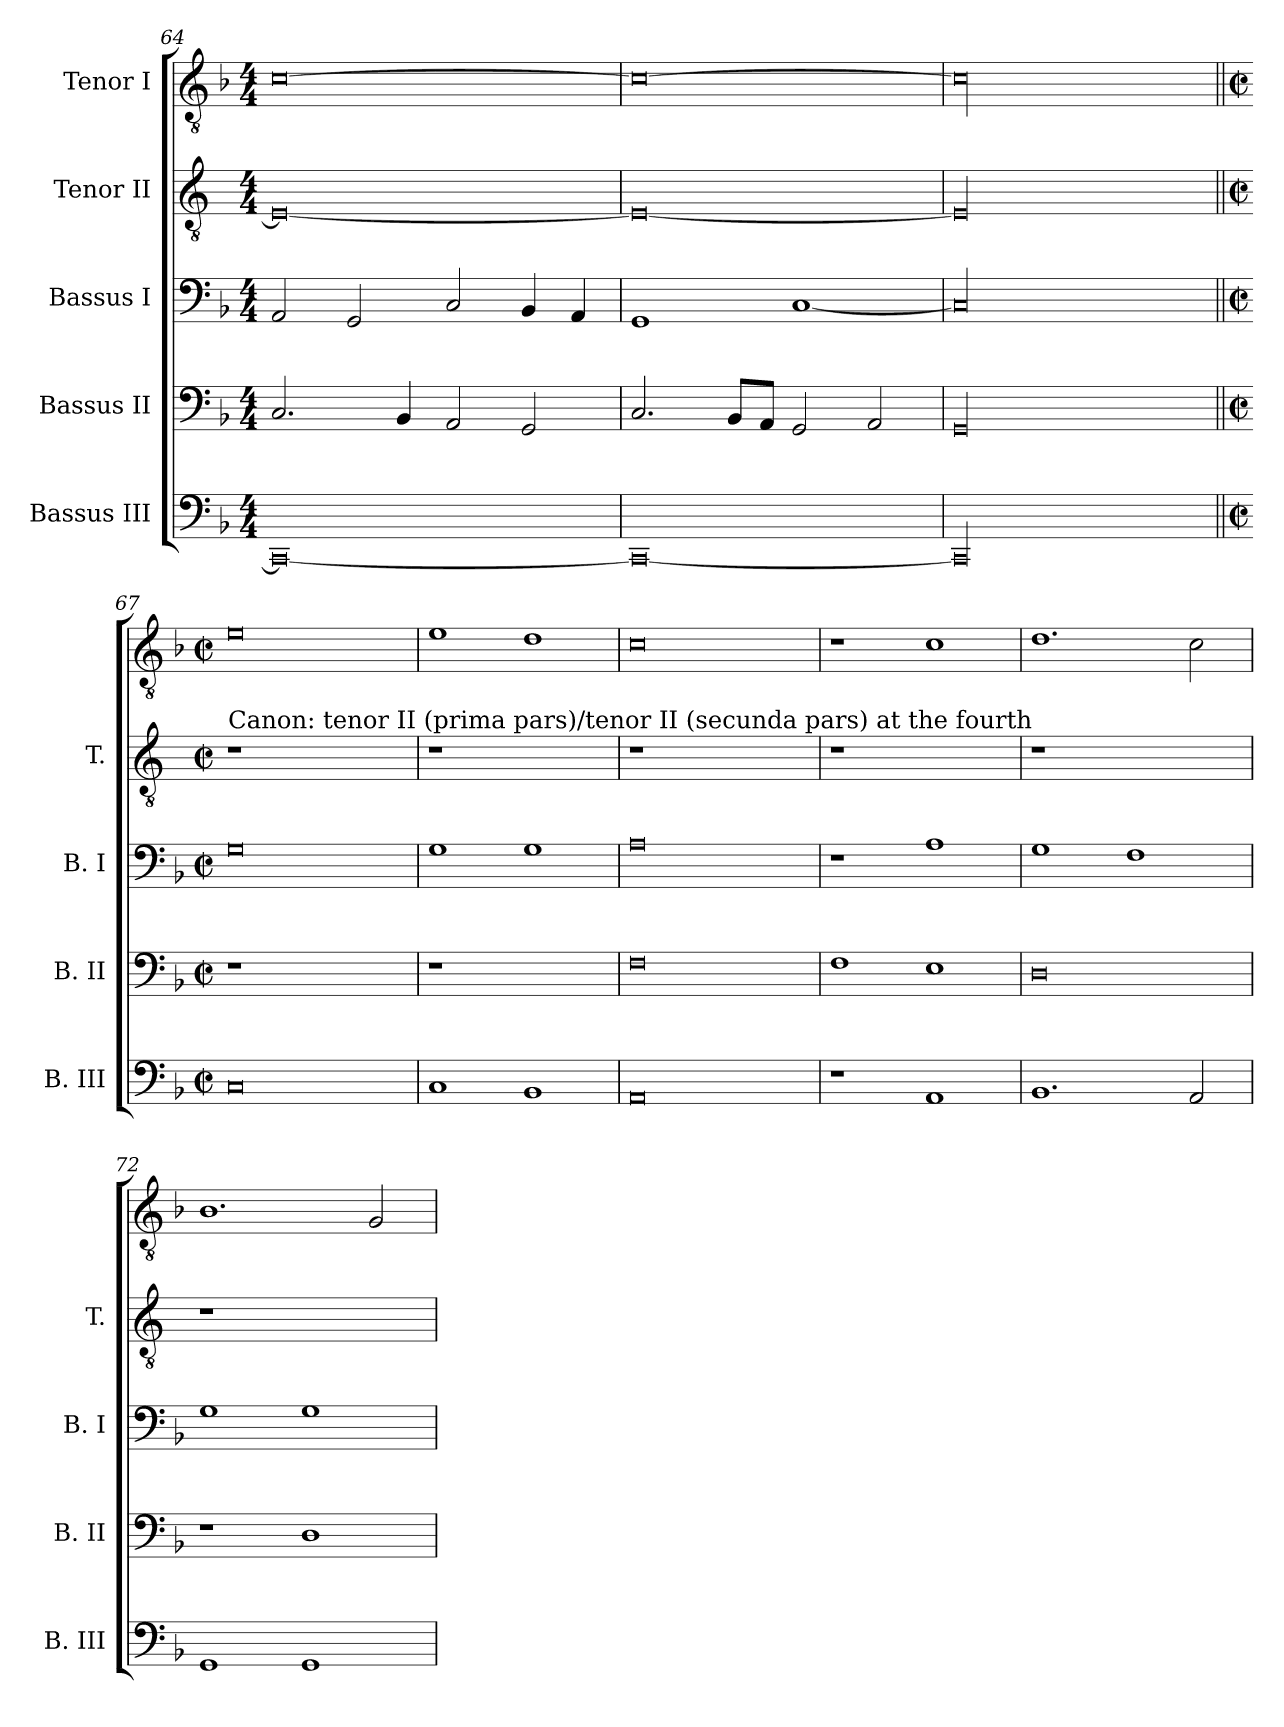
**kern	**kern	**kern	**kern	**kern
*part5	*part4	*part3	*part2	*part1
*staff5	*staff4	*staff3	*staff2	*staff1
*I"Bassus III	*I"Bassus II	*I"Bassus I	*I"Tenor II	*I"Tenor I
*I'B. III	*I'B. II	*I'B. I	*I'T.	*
*clefF4	*clefF4	*clefF4	*clefGv2	*clefGv2
*	*	*	*ITrd7c12	*ITrd7c12
*k[b-]	*k[b-]	*k[b-]	*k[]	*k[b-]
*F:	*F:	*F:	*C:	*F:
*M4/4	*M4/4	*M4/4	*M4/4	*M4/4
=64	=64	=64	=64	=64
0CCi_<	2.Ci/	2AAi/	0EEi_<	[>0Ci
.	.	2GGi/	.	.
.	4BB-i/	.	.	.
.	2AAi/	2Ci/	.	.
.	2GGi/	4BB-i/	.	.
.	.	4AAi/	.	.
=65	=65	=65	=65	=65
0CCi_<	2.Ci/	1GGi	0EEi_<	0Ci_>
.	8BB-i/L	.	.	.
.	8AAi/J	.	.	.
.	2GGi/	[<1Ci	.	.
.	2AAi/	.	.	.
=66	=66	=66	=66	=66
00CCi]	00GGi	00Ci]	00EEi]	00Ci]
!!LO:PB:g=z
=67||	=67||	=67||	=67||	=67||
*M2/2	*M2/2	*M2/2	*M2/2	*M2/2
*met(c|)	*met(c|)	*met(c|)	*met(c|)	*met(c|)
!	!	!	!LO:TX:a:t=Canon&colon; tenor II (prima pars)/tenor II (secunda pars) at the fourth	!
!	!LO:N:vis=1	!	!LO:N:vis=1	!
0Ci	1r	0Gi	1r	0Ei
.	1ryy	.	1ryy	.
=68	=68	=68	=68	=68
!	!LO:N:vis=1	!	!LO:N:vis=1	!
1Ci	1r	1Gi	1r	1Ei
1BB-i	1ryy	1Gi	1ryy	1Di
=69	=69	=69	=69	=69
!	!	!	!LO:N:vis=1	!
0AAi	0Fi	0Ai	1r	0Ci
.	.	.	1ryy	.
=70	=70	=70	=70	=70
!	!	!	!LO:N:vis=1	!
1r	1Fi	1r	1r	1r
1AAi	1Ei	1Ai	1ryy	1Ci
=71	=71	=71	=71	=71
!	!	!	!LO:N:vis=1	!
1.BB-i	0Di	1Gi	1r	1.Di
.	.	1Fi	1ryy	.
2AAi/	.	.	.	2Ci\
=72	=72	=72	=72	=72
!	!	!	!LO:N:vis=1	!
1GGi	1r	1Gi	1r	1.BB-i
1GGi	1Di	1Gi	1ryy	.
.	.	.	.	2GGi/
=	=	=	=	=
*-	*-	*-	*-	*-
